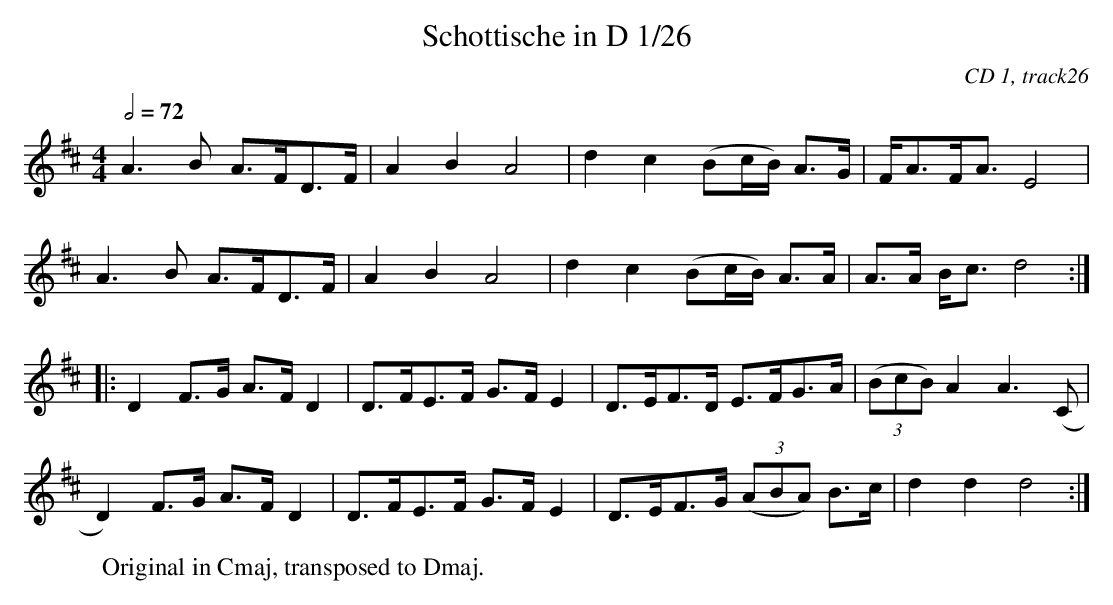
X:1
T:Schottische in D 1/26
C:CD 1, track26
M:4/4
L:1/8
Q:1/2=72
W:Original in Cmaj, transposed to Dmaj.
K:Dmaj
A3B A>FD>F|A2B2 A4|d2c2 (Bc/2B/2) A>G|F<AF<A E4|
A3B A>FD>F|A2B2 A4|d2c2 (Bc/2B/2) A>A|A>A B<c d4:|
|:D2F>G A>FD2|D>FE>F G>FE2|D>EF>D E>FG>A|((3BcB) A2A3(C|
D2)F>G A>FD2|D>FE>F G>FE2|D>EF>G ((3ABA) B>c|d2d2 d4:|
